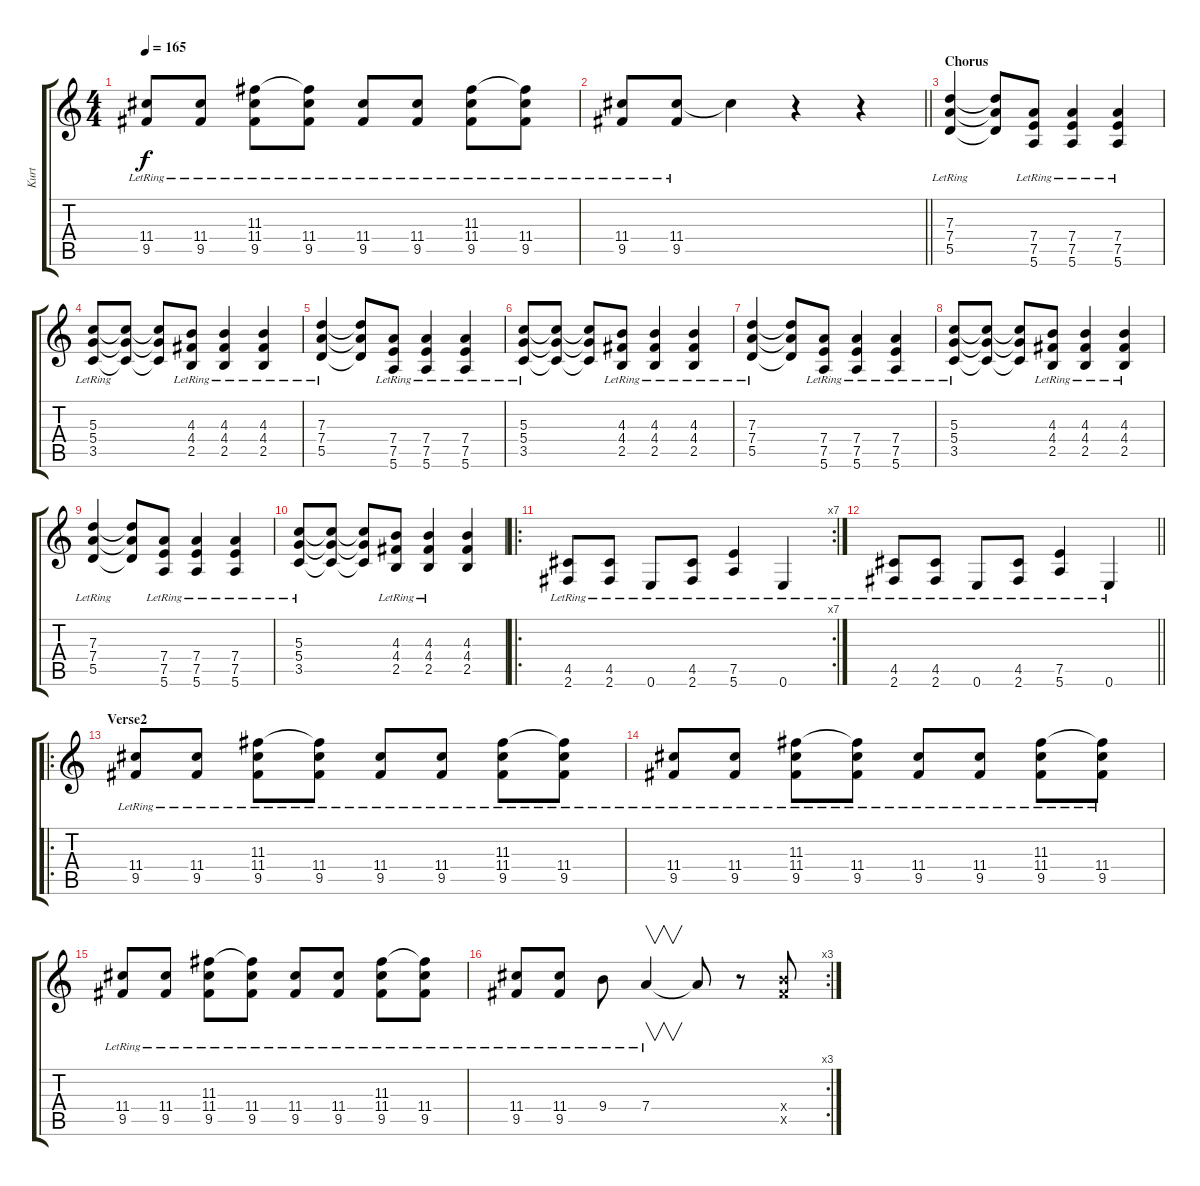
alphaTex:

\track ("Kurt" "Kurt") {instrument distortionguitar}
\staff {score tabs}
\tuning (E4 B3 G3 D3 A2 E2) {hide}
\ts (4 4)
\tempo 165
\clef g2
\ks c
(11.4{lr} 9.5{lr}).8{dy f} (11.4{lr} 9.5{lr}).8 (11.3{lr} 11.4{lr} 9.5{lr}).8 (11.3{t} 11.4{lr} 9.5{lr}).8 (11.4{lr} 9.5{lr}).8 (11.4{lr} 9.5{lr}).8 (11.3{lr} 11.4{lr} 9.5{lr}).8 (11.3{t} 11.4{lr} 9.5{lr}).8 |
\barLineRight lightlight
(11.4{lr} 9.5{lr}).8 (11.4{lr} 9.5{lr}).8 11.4{t}.4 r.4 r.4 |
\section ("" "Chorus")
(7.3 7.4{lr} 5.5{lr}).4 (7.3{t} 7.4{t} 5.5{t}).8 (7.4{lr} 7.5{lr} 5.6{lr}).8 (7.4{lr} 7.5{lr} 5.6{lr}).4 (7.4{lr} 7.5{lr} 5.6).4 |
(5.3{lr} 5.4{lr} 3.5{lr}).8 (5.3{t} 5.4{t} 3.5{t}).8 (5.3{t} 5.4{t} 3.5{t}).8 (4.3{lr} 4.4{lr} 2.5{lr}).8 (4.3{lr} 4.4{lr} 2.5{lr}).4 (4.3{lr} 4.4{lr} 2.5{lr}).4 |
(7.3 7.4{lr} 5.5{lr}).4 (7.3{t} 7.4{t} 5.5{t}).8 (7.4{lr} 7.5{lr} 5.6{lr}).8 (7.4{lr} 7.5{lr} 5.6{lr}).4 (7.4{lr} 7.5{lr} 5.6).4 |
(5.3{lr} 5.4{lr} 3.5{lr}).8 (5.3{t} 5.4{t} 3.5{t}).8 (5.3{t} 5.4{t} 3.5{t}).8 (4.3{lr} 4.4{lr} 2.5{lr}).8 (4.3{lr} 4.4{lr} 2.5{lr}).4 (4.3{lr} 4.4{lr} 2.5{lr}).4 |
(7.3 7.4{lr} 5.5{lr}).4 (7.3{t} 7.4{t} 5.5{t}).8 (7.4{lr} 7.5{lr} 5.6{lr}).8 (7.4{lr} 7.5{lr} 5.6{lr}).4 (7.4{lr} 7.5{lr} 5.6).4 |
(5.3{lr} 5.4{lr} 3.5{lr}).8 (5.3{t} 5.4{t} 3.5{t}).8 (5.3{t} 5.4{t} 3.5{t}).8 (4.3{lr} 4.4{lr} 2.5{lr}).8 (4.3{lr} 4.4{lr} 2.5{lr}).4 (4.3{lr} 4.4{lr} 2.5{lr}).4 |
(7.3 7.4{lr} 5.5{lr}).4 (7.3{t} 7.4{t} 5.5{t}).8 (7.4{lr} 7.5{lr} 5.6{lr}).8 (7.4{lr} 7.5{lr} 5.6{lr}).4 (7.4{lr} 7.5{lr} 5.6).4 |
(5.3{lr} 5.4{lr} 3.5{lr}).8 (5.3{t} 5.4{t} 3.5{t}).8 (5.3{t} 5.4{t} 3.5{t}).8 (4.3{lr} 4.4{lr} 2.5{lr}).8 (4.3{lr} 4.4{lr} 2.5{lr}).4 (4.3 4.4 2.5).4 |
\ro
\rc 7
(4.5{lr} 2.6{lr}).8 (4.5{lr} 2.6{lr}).8 0.6{lr}.8 (4.5{lr} 2.6{lr}).8 (7.5{lr} 5.6{lr}).4 0.6{lr}.4 |
\barLineRight lightlight
(4.5{lr} 2.6{lr}).8 (4.5{lr} 2.6{lr}).8 0.6{lr}.8 (4.5{lr} 2.6{lr}).8 (7.5{lr} 5.6{lr}).4 0.6{lr}.4 |
\ro
\section ("" "Verse2")
(11.4{lr} 9.5{lr}).8 (11.4{lr} 9.5{lr}).8 (11.3{lr} 11.4{lr} 9.5{lr}).8 (11.3{t} 11.4{lr} 9.5{lr}).8 (11.4{lr} 9.5{lr}).8 (11.4{lr} 9.5{lr}).8 (11.3{lr} 11.4{lr} 9.5{lr}).8 (11.3{t} 11.4{lr} 9.5{lr}).8 |
(11.4{lr} 9.5{lr}).8 (11.4{lr} 9.5{lr}).8 (11.3{lr} 11.4{lr} 9.5{lr}).8 (11.3{t} 11.4{lr} 9.5{lr}).8 (11.4{lr} 9.5{lr}).8 (11.4{lr} 9.5{lr}).8 (11.3{lr} 11.4{lr} 9.5{lr}).8 (11.3{t} 11.4{lr} 9.5{lr}).8 |
(11.4{lr} 9.5{lr}).8 (11.4{lr} 9.5{lr}).8 (11.3{lr} 11.4{lr} 9.5{lr}).8 (11.3{t} 11.4{lr} 9.5{lr}).8 (11.4{lr} 9.5{lr}).8 (11.4{lr} 9.5{lr}).8 (11.3{lr} 11.4{lr} 9.5{lr}).8 (11.3{t} 11.4{lr} 9.5{lr}).8 |
\rc 3
(11.4{lr} 9.5{lr}).8 (11.4{lr} 9.5{lr}).8 9.4{lr}.8 7.4{lr}.4{v} 7.4{t}.8 r.8 (9.4{x} 9.5{x}).8
